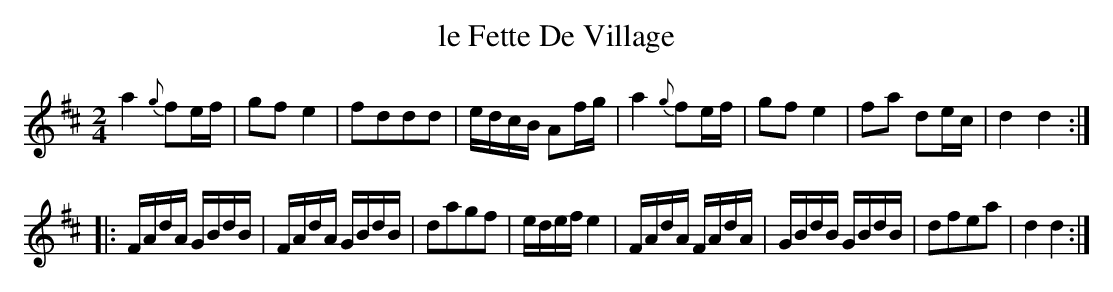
X:1
T:le Fette De Village
M:2/4
K:D
a4 {g}f2ef| g2f2 e4| f2d2d2d2| edcB A2fg|\
a4 {g}f2ef| g2f2 e4| f2a2 d2ec| d4 d4:|
|:FAdA GBdB| FAdA GBdB| d2a2g2f2| edef e4|\
FAdA FAdA| GBdB GBdB| d2f2e2a2| d4 d4:|
